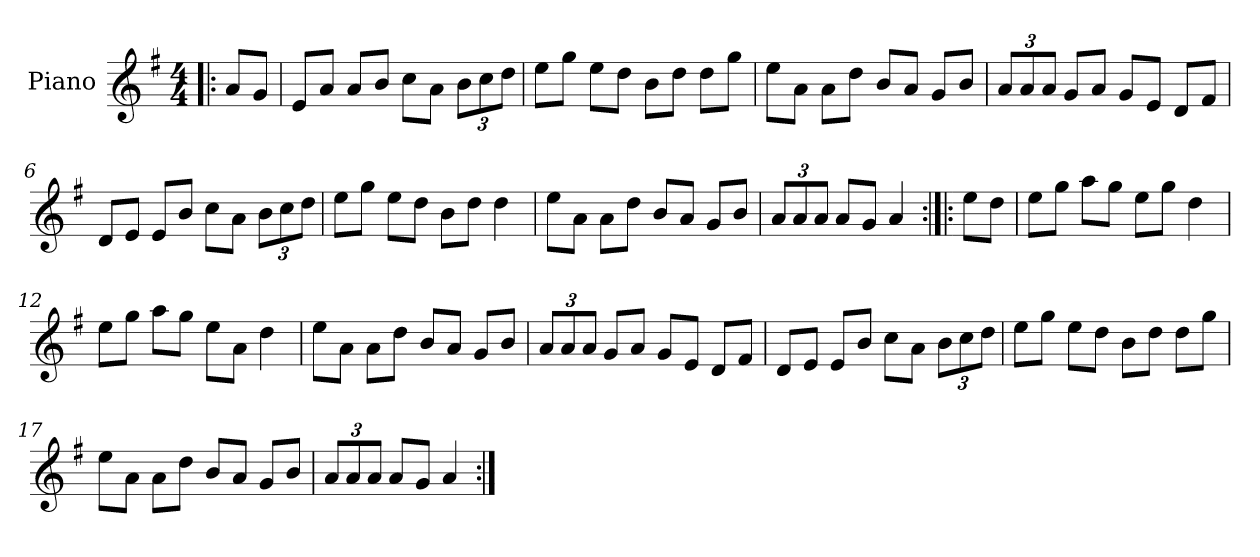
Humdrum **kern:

**kern
*part1
*staff1
*I"Piano
*I'Pno
*clefG2
*k[f#]
*A:dor
*M4/4
=1!|:
8a/L
8g/J
=2
8e/L
8a/J
8a/L
8b/J
8cc\L
8a\J
12b\L
12cc\
12dd\J
=3
8ee\L
8gg\J
8ee\L
8dd\J
8b\L
8dd\J
8dd\L
8gg\J
=4
8ee\L
8a\J
8a\L
8dd\J
8b/L
8a/J
8g/L
8b/J
=5
12a/L
12a/
12a/J
8g/L
8a/J
8g/L
8e/J
8d/L
8f#/J
=6
8d/L
8e/J
8e/L
8b/J
8cc\L
8a\J
12b\L
12cc\
12dd\J
=7
8ee\L
8gg\J
8ee\L
8dd\J
8b\L
8dd\J
4dd\
=8
8ee\L
8a\J
8a\L
8dd\J
8b/L
8a/J
8g/L
8b/J
=9
12a/L
12a/
12a/J
8a/L
8g/J
4a/
=10:|!|:
8ee\L
8dd\J
=11
8ee\L
8gg\J
8aa\L
8gg\J
8ee\L
8gg\J
4dd\
=12
8ee\L
8gg\J
8aa\L
8gg\J
8ee\L
8a\J
4dd\
=13
8ee\L
8a\J
8a\L
8dd\J
8b/L
8a/J
8g/L
8b/J
=14
12a/L
12a/
12a/J
8g/L
8a/J
8g/L
8e/J
8d/L
8f#/J
=15
8d/L
8e/J
8e/L
8b/J
8cc\L
8a\J
12b\L
12cc\
12dd\J
=16
8ee\L
8gg\J
8ee\L
8dd\J
8b\L
8dd\J
8dd\L
8gg\J
=17
8ee\L
8a\J
8a\L
8dd\J
8b/L
8a/J
8g/L
8b/J
=18
12a/L
12a/
12a/J
8a/L
8g/J
4a/
=:|!
*-
